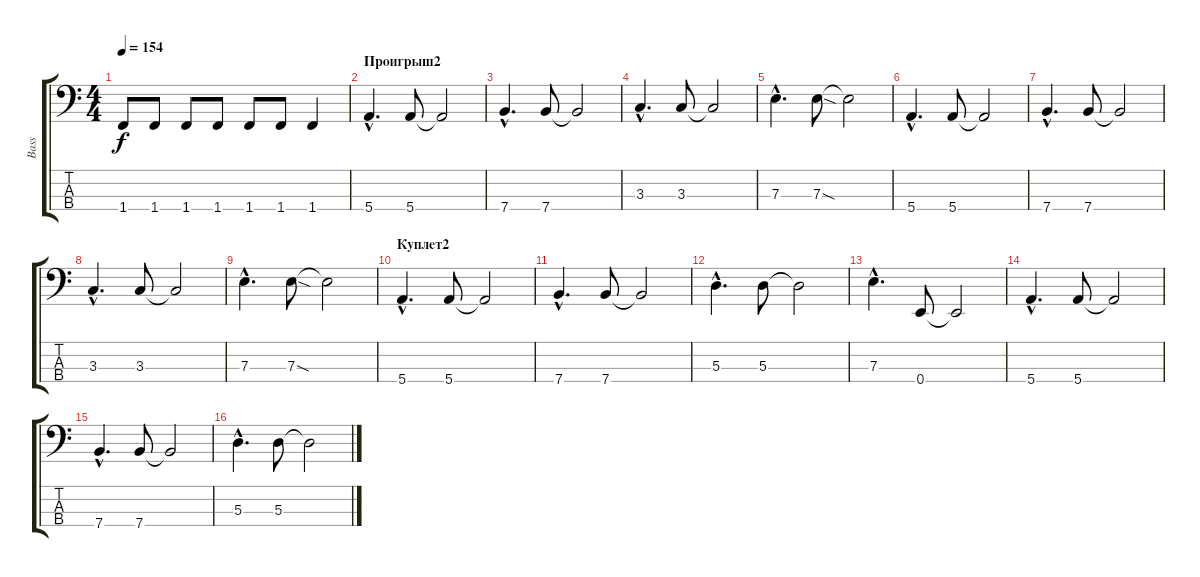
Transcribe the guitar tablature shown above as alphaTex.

\track ("Bass" "Bass") {instrument electricbassfinger}
\staff {score tabs}
\tuning (G2 D2 A1 E1) {hide}
\ts (4 4)
\tempo 154
\clef f4
\ks c
1.4.8{dy f} 1.4.8 1.4.8 1.4.8 1.4.8 1.4.8 1.4.4 |
\section ("" "Проигрыш2")
5.4{hac}.4{d} 5.4.8 5.4{t}.2 |
7.4{hac}.4{d} 7.4.8 7.4{t}.2 |
3.3{hac}.4{d} 3.3.8 3.3{t}.2 |
7.3{hac}.4{d} 7.3{sod}.8 7.3{t}.2 |
5.4{hac}.4{d} 5.4.8 5.4{t}.2 |
7.4{hac}.4{d} 7.4.8 7.4{t}.2 |
3.3{hac}.4{d} 3.3.8 3.3{t}.2 |
7.3{hac}.4{d} 7.3{sod}.8 7.3{t}.2 |
\section ("" "Куплет2")
5.4{hac}.4{d} 5.4.8 5.4{t}.2 |
7.4{hac}.4{d} 7.4.8 7.4{t}.2 |
5.3{hac}.4{d} 5.3.8 5.3{t}.2 |
7.3{hac}.4{d} 0.4.8 0.4{t}.2 |
5.4{hac}.4{d} 5.4.8 5.4{t}.2 |
7.4{hac}.4{d} 7.4.8 7.4{t}.2 |
5.3{hac}.4{d} 5.3.8 5.3{t}.2
